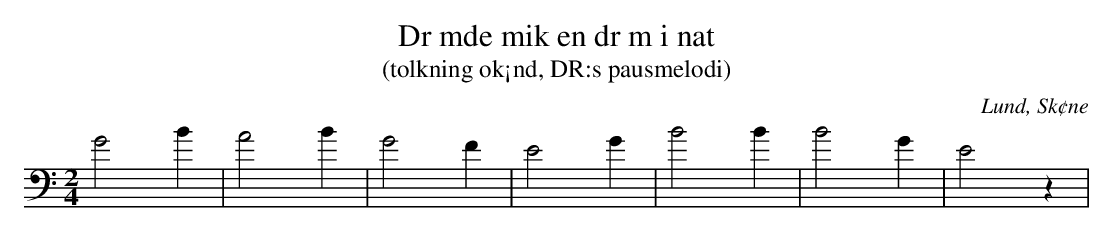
X:1
T:Dr mde mik en dr m i nat
T:(tolkning ok¡nd, DR:s pausmelodi)
O:Lund, Sk¢ne
M:2/4
L:1/4
K:C bass
G2B|A2B|G2F|E2G|B2B|B2G|E2z|
